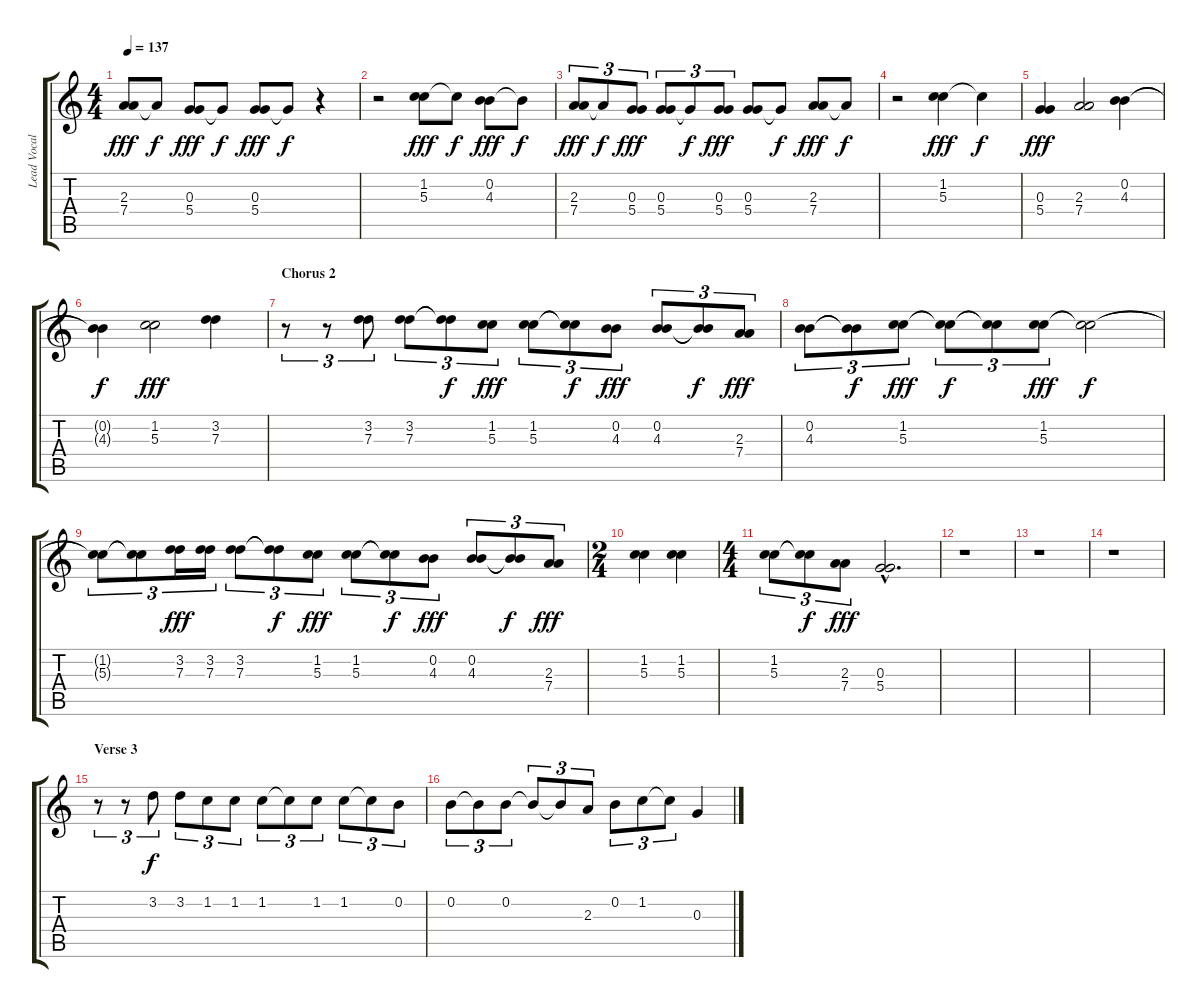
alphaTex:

\track ("Lead Vocals (Costello)" "Lead Vocal") {instrument electricguitarjazz}
\staff {score tabs}
\tuning (E4 B3 G3 D3 A2 E2) {hide}
\ts (4 4)
\tempo 137
\clef g2
\ks c
(2.3 7.4).8{dy fff} 2.3{t}.8{dy f} (0.3 5.4).8{dy fff} 0.3{t}.8{dy f} (0.3 5.4).8{dy fff} 0.3{t}.8{dy f} r.4 |
r.2 (1.2 5.3).8{dy fff} 1.2{t}.8{dy f} (0.2 4.3).8{dy fff} 0.2{t}.8{dy f} |
(2.3 7.4).8{tu (3 2) dy fff} 2.3{t}.8{tu (3 2) dy f} (0.3 5.4).8{tu (3 2) dy fff} (0.3 5.4).8{tu (3 2)} 0.3{t}.8{tu (3 2) dy f} (0.3 5.4).8{tu (3 2) dy fff} (0.3 5.4).8 0.3{t}.8{dy f} (2.3 7.4).8{dy fff} 2.3{t}.8{dy f} |
r.2 (1.2 5.3).4{dy fff} 1.2{t}.4{dy f} |
(0.3 5.4).4{dy fff} (2.3 7.4).2 (0.2 4.3).4 |
(0.2{t} 4.3{t}).4{dy f} (1.2 5.3).2{dy fff} (3.2 7.3).4 |
\section ("" "Chorus 2")
r.8{tu (3 2)} r.8{tu (3 2)} (3.2 7.3).8{tu (3 2)} (3.2 7.3).8{tu (3 2)} (3.2{t} 7.3{t}).8{tu (3 2) dy f} (1.2 5.3).8{tu (3 2) dy fff} (1.2 5.3).8{tu (3 2)} (1.2{t} 5.3{t}).8{tu (3 2) dy f} (0.2 4.3).8{tu (3 2) dy fff} (0.2 4.3).8{tu (3 2)} (0.2{t} 4.3{t}).8{tu (3 2) dy f} (2.3 7.4).8{tu (3 2) dy fff} |
(0.2 4.3).8{tu (3 2)} (0.2{t} 4.3{t}).8{tu (3 2) dy f} (1.2 5.3).8{tu (3 2) dy fff} (1.2{t} 5.3{t}).8{tu (3 2) dy f} (1.2{t} 5.3{t}).8{tu (3 2)} (1.2 5.3).8{tu (3 2) dy fff} (1.2{t} 5.3{t}).2{dy f} |
(1.2{t} 5.3{t}).8{tu (3 2)} (1.2{t} 5.3{t}).8{tu (3 2)} (3.2 7.3).16{tu (3 2) dy fff} (3.2 7.3).16{tu (3 2)} (3.2 7.3).8{tu (3 2)} (3.2{t} 7.3{t}).8{tu (3 2) dy f} (1.2 5.3).8{tu (3 2) dy fff} (1.2 5.3).8{tu (3 2)} (1.2{t} 5.3{t}).8{tu (3 2) dy f} (0.2 4.3).8{tu (3 2) dy fff} (0.2 4.3).8{tu (3 2)} (0.2{t} 4.3{t}).8{tu (3 2) dy f} (2.3 7.4).8{tu (3 2) dy fff} |
\ts (2 4)
(1.2 5.3).4 (1.2 5.3).4 |
\ts (4 4)
(1.2 5.3).8{tu (3 2)} (1.2{t} 5.3{t}).8{tu (3 2) dy f} (2.3 7.4).8{tu (3 2) dy fff} (0.3{hac} 5.4{hac}).2{d volume 2} |
r.1 |
r.1 |
r.1 |
\section ("" "Verse 3")
r.8{tu (3 2) volume 14 balance 0} r.8{tu (3 2)} 3.2.8{tu (3 2) dy f} 3.2.8{tu (3 2)} 1.2.8{tu (3 2)} 1.2.8{tu (3 2)} 1.2.8{tu (3 2)} 1.2{t}.8{tu (3 2)} 1.2.8{tu (3 2)} 1.2.8{tu (3 2)} 1.2{t}.8{tu (3 2)} 0.2.8{tu (3 2)} |
0.2.8{tu (3 2)} 0.2{t}.8{tu (3 2)} 0.2.8{tu (3 2)} 0.2{t}.8{tu (3 2)} 0.2{t}.8{tu (3 2)} 2.3.8{tu (3 2)} 0.2.8{tu (3 2)} 1.2.8{tu (3 2)} 1.2{t}.8{tu (3 2)} 0.3.4
